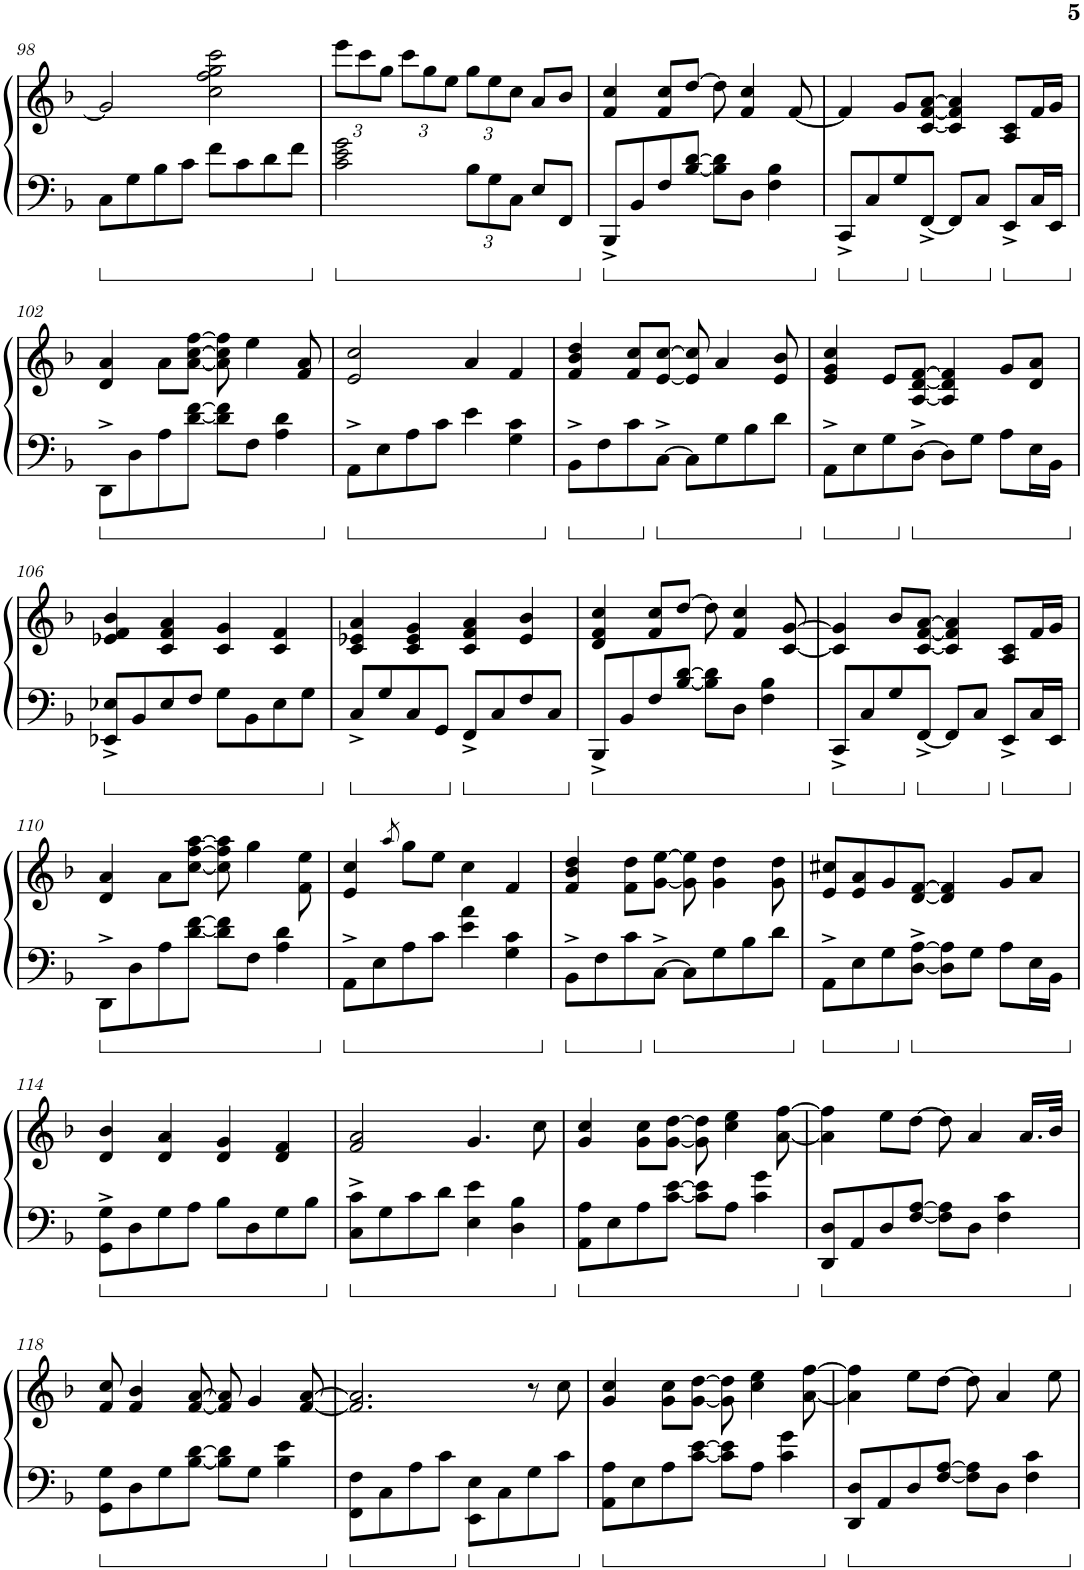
**kern	**kern
*part1	*part1
*staff2	*staff1
*I"Piano	*
*I'Pno.	*
!!LO:PB:g=z
*clefF4	*clefG2
*k[b-]	*k[b-]
*M4/4	*M4/4
=98	=98
8C\L	2g/]
8G\	.
8B-\	.
8c\J	.
8f\L	2cc\ 2ff\ 2gg\ 2ccc\
8c\	.
8d\	.
8f\J	.
=99	=99
*	*Xbrackettup
2c\ 2e\ 2g\	12eee\L
.	12ccc\
.	12gg\J
.	12ccc\L
.	12gg\
.	12ee\J
*Xbrackettup	*
12B-\L	12gg\L
12G\	12ee\
12C\J	12cc\J
8E/L	8a/L
8FF/J	8b-/J
=100	=100
8BBB-^/L	4f/ 4cc/
8BB-/	.
8F/	8f/ 8cc/L
[8B-/ [8d/J	[8dd/J
8B-\] 8d\]L	8dd\]
8D\J	4f/ 4cc/
4F\ 4B-\	.
.	[8f/
=101	=101
8CC^/L	4f/]
8C/	.
8G/	8g/L
[8FF^/J	[8c/ [8f/ [8a/J
8FF/L]	4c/] 4f/] 4a/]
8C/J	.
8EE^/L	8A/ 8c/L
16C/L	16f/L
16EE/JJ	16g/JJ
!!LO:LB:g=z
=102	=102
8DD^\L	4d/ 4a/
8D\	.
8A\	8a\L
[8d\ [8f\J	[8a\ [8cc\ [8ff\J
8d\] 8f\]L	8a\] 8cc\] 8ff\]
8F\J	4ee\
4A\ 4d\	.
.	8f/ 8a/
=103	=103
8AA^\L	2e/ 2cc/
8E\	.
8A\	.
8c\J	.
4e\	4a/
4G\ 4c\	4f/
=104	=104
8BB-^\L	4f/ 4b-/ 4dd/
8F\	.
8c\	8f/ 8cc/L
[8C^\J	[8e/ [8cc/J
8C\L]	8e/] 8cc/]
8G\	4a/
8B-\	.
8d\J	8e/ 8b-/
=105	=105
8AA^\L	4e/ 4g/ 4cc/
8E\	.
8G\	8e/L
[8D^\J	[8A/ [8d/ [8f/J
8D\L]	4A/] 4d/] 4f/]
8G\J	.
8A\L	8g/L
16E\L	8d/ 8a/J
16BB-\JJ	.
!!LO:LB:g=z
=106	=106
8EE-X/^ 8E-X/^L	4e-X/ 4f/ 4b-/
8BB-/	.
8E-/	4c/ 4f/ 4a/
8F/J	.
8G\L	4c/ 4g/
8BB-\	.
8E-\	4c/ 4f/
8G\J	.
=107	=107
8C^/L	4c/ 4e-X/ 4a/
8G/	.
8C/	4c/ 4e-/ 4g/
8GG/J	.
8FF^/L	4c/ 4f/ 4a/
8C/	.
8F/	4e-/ 4b-/
8C/J	.
=108	=108
8BBB-^/L	4d/ 4f/ 4cc/
8BB-/	.
8F/	8f/ 8cc/L
[8B-/ [8d/J	[8dd/J
8B-\] 8d\]L	8dd\]
8D\J	4f/ 4cc/
4F\ 4B-\	.
.	[8c/ [8g/
=109	=109
8CC^/L	4c/] 4g/]
8C/	.
8G/	8b-/L
[8FF^/J	[8c/ [8f/ [8a/J
8FF/L]	4c/] 4f/] 4a/]
8C/J	.
8EE^/L	8A/ 8c/L
16C/L	16f/L
16EE/JJ	16g/JJ
!!LO:LB:g=z
=110	=110
8DD^\L	4d/ 4a/
8D\	.
8A\	8a\L
[8d\ [8f\J	[8cc\ [8ff\ [8aa\J
8d\] 8f\]L	8cc\] 8ff\] 8aa\]
8F\J	4gg\
4A\ 4d\	.
.	8f\ 8ee\
=111	=111
8AA^\L	4e/ 4cc/
8E\	.
.	8qaa/
8A\	8gg\L
8c\J	8ee\J
4e\ 4a\	4cc\
4G\ 4c\	4f/
=112	=112
8BB-^\L	4f/ 4b-/ 4dd/
8F\	.
8c\	8f\ 8dd\L
[8C^\J	[8g\ [8ee\J
8C\L]	8g\] 8ee\]
8G\	4g\ 4dd\
8B-\	.
8d\J	8g\ 8dd\
=113	=113
8AA^\L	8e/ 8cc#X/L
8E\	8e/ 8a/
8G\	8g/
[8D\^ [8A\^J	[8d/ [8f/J
8D\] 8A\]L	4d/] 4f/]
8G\J	.
8A\L	8g/L
16E\L	8a/J
16BB-\JJ	.
!!LO:LB:g=z
=114	=114
8GG\^ 8G\^L	4d/ 4b-/
8D\	.
8G\	4d/ 4a/
8A\J	.
8B-\L	4d/ 4g/
8D\	.
8G\	4d/ 4f/
8B-\J	.
=115	=115
8C\^ 8c\^L	2f/ 2a/
8G\	.
8c\	.
8d\J	.
4E\ 4e\	4.g/
4D\ 4B-\	.
.	8cc\
=116	=116
8AA\ 8A\L	4g/ 4cc/
8E\	.
8A\	8g\ 8cc\L
[8c\ [8e\J	[8g\ [8dd\J
8c\] 8e\]L	8g\] 8dd\]
8A\J	4cc\ 4ee\
4c\ 4g\	.
.	[8a\ [8ff\
=117	=117
8DD/ 8D/L	4a\] 4ff\]
8AA/	.
8D/	8ee\L
[8F/ [8A/J	[8dd\J
8F\] 8A\]L	8dd\]
8D\J	4a/
4F\ 4c\	.
.	16.a/LL
.	32b-/JJk
!!LO:LB:g=z
=118	=118
8GG\ 8G\L	8f/ 8cc/
8D\	4f/ 4b-/
8G\	.
[8B-\ [8d\J	[8f/ [8a/
8B-\] 8d\]L	8f/] 8a/]
8G\J	4g/
4B-\ 4e\	.
.	[8f/ [8a/
=119	=119
8FF\ 8F\L	2.f/] 2.a/]
8C\	.
8A\	.
8c\J	.
8EE\ 8E\L	.
8C\	.
8G\	8r
8c\J	8cc\
=120	=120
8AA\ 8A\L	4g/ 4cc/
8E\	.
8A\	8g\ 8cc\L
[8c\ [8e\J	[8g\ [8dd\J
8c\] 8e\]L	8g\] 8dd\]
8A\J	4cc\ 4ee\
4c\ 4g\	.
.	[8a\ [8ff\
=121	=121
8DD/ 8D/L	4a\] 4ff\]
8AA/	.
8D/	8ee\L
[8F/ [8A/J	[8dd\J
8F\] 8A\]L	8dd\]
8D\J	4a/
4F\ 4c\	.
.	8ee\
=	=
*-	*-
